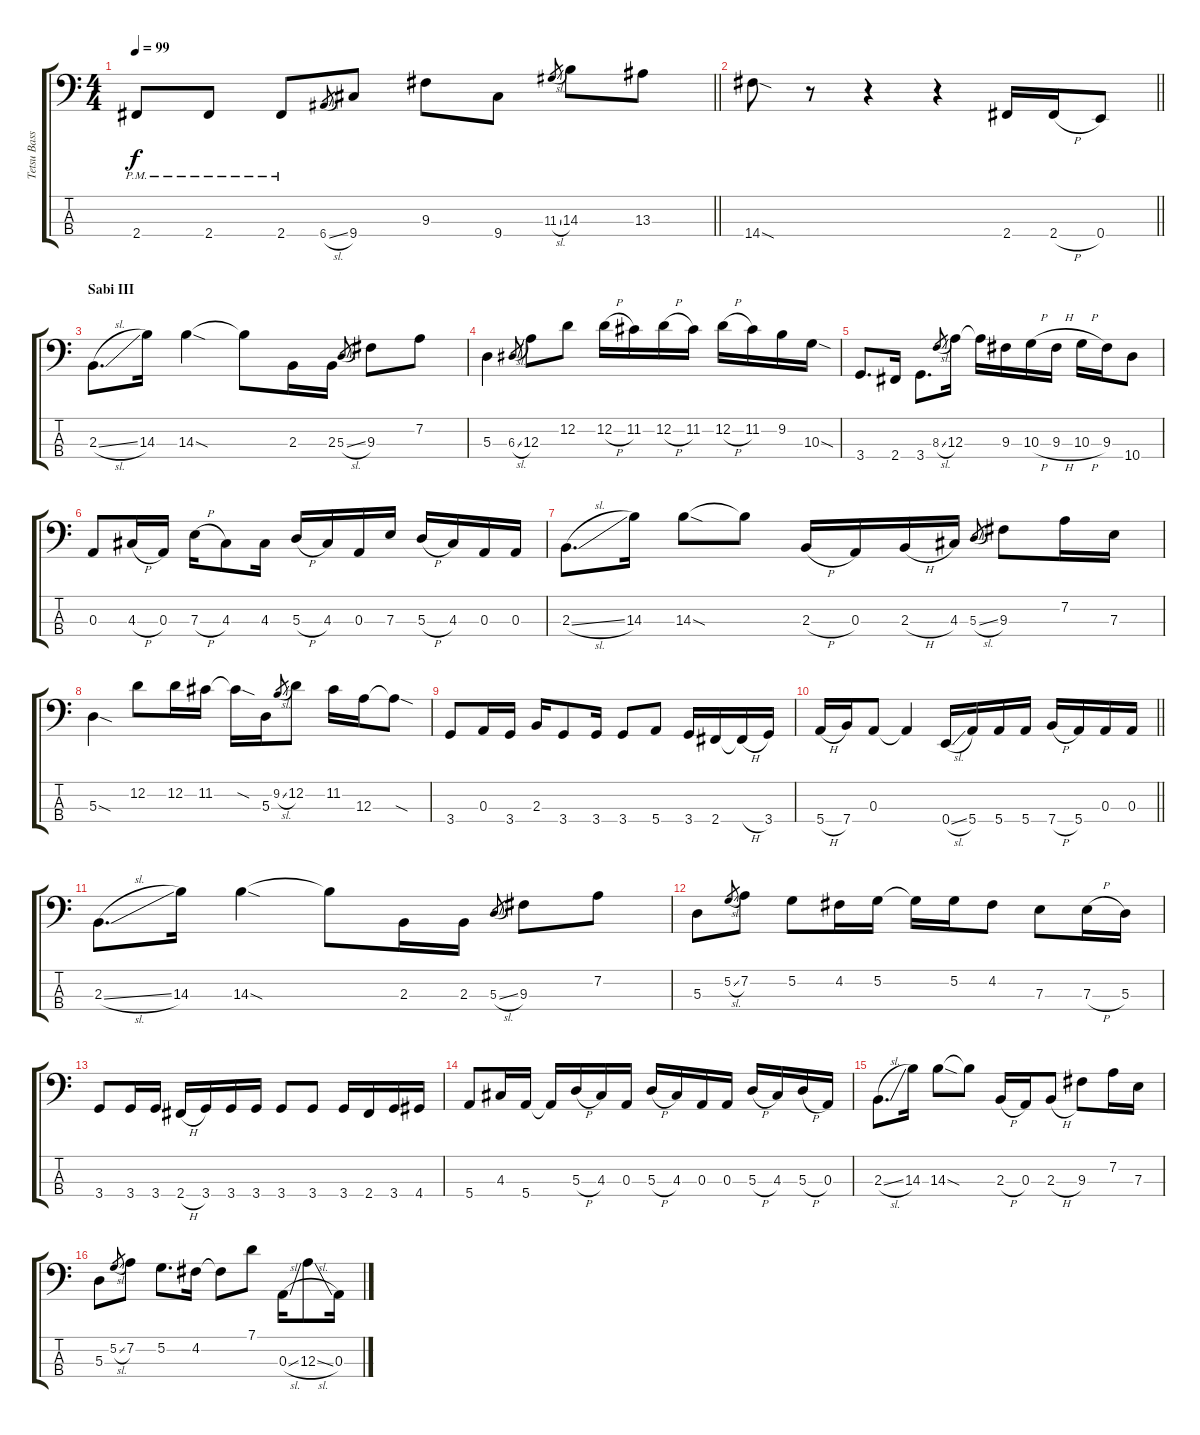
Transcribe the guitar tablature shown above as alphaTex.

\track ("Tetsu Bass" "Tetsu Bass") {instrument electricbassfinger}
\staff {score tabs}
\tuning (G2 D2 A1 E1) {hide}
\ts (4 4)
\tempo 99
\clef f4
\barLineRight lightlight
\ks c
2.4{pm}.8{dy f} 2.4{pm}.8 2.4{pm}.8 6.4{sl}.8{gr} 9.4.8 9.3.8 9.4.8 11.3{sl}.8{gr} 14.3.8 13.3.8 |
\barLineRight lightlight
14.4{sod}.8 r.8 r.4 r.4 2.4.16 2.4{h}.16 0.4.8 |
\section ("" "Sabi III")
2.3{sl}.8{d} 14.3.16 14.3{sod}.4 14.3{t}.8 2.3.16 2.3.16 5.3{sl}.8{gr} 9.3.8 7.2.8 |
5.3.4 6.3{sl}.8{gr} 12.3.8 12.2.8 12.2{h}.16 11.2.16 12.2{h}.16 11.2.16 12.2{h}.16 11.2.16 9.2.16 10.3{sod}.16 |
3.4.8{d} 2.4.16 3.4.8{d} 8.3{sl}.8{gr} 12.3.16 12.3{t}.16 9.3.16 10.3{h}.16 9.3{h}.16 10.3{h}.16 9.3.16 10.4.8 |
0.3.8 4.3{h}.16 0.3.16 7.3{h}.16 4.3.8 4.3.16 5.3{h}.16 4.3.16 0.3.16 7.3.16 5.3{h}.16 4.3.16 0.3.16 0.3.16 |
2.3{sl}.8{d} 14.3.16 14.3{sod}.8 14.3{t}.8 2.3{h}.16 0.3.16 2.3{h}.16 4.3.16 5.3{sl}.8{gr} 9.3.8 7.2.16 7.3.16 |
5.3{sod}.4 12.2.8 12.2.16 11.2.16 11.2{sod t}.16 5.3.16 9.2{sl}.8{gr} 12.2.8 11.2.16 12.3.16 12.3{sod t}.8 |
3.4.8 0.3.16 3.4.16 2.3.16 3.4.8 3.4.16 3.4.8 5.4.8 3.4.16 2.4.16 2.4{h t}.16 3.4.16 |
\barLineRight lightlight
5.4{h}.16 7.4.16 0.3.8 0.3{t}.4 0.4{sl}.16 5.4.16 5.4.16 5.4.16 7.4{h}.16 5.4.16 0.3.16 0.3.16 |
2.3{sl}.8{d} 14.3.16 14.3{sod}.4 14.3{t}.8 2.3.16 2.3.16 5.3{sl}.8{gr} 9.3.8 7.2.8 |
5.3.8 5.2{sl}.8{gr} 7.2.8 5.2.8 4.2.16 5.2.16 5.2{t}.16 5.2.16 4.2.8 7.3.8 7.3{h}.16 5.3.16 |
3.4.8 3.4.16 3.4.16 2.4{h}.16 3.4.16 3.4.16 3.4.16 3.4.8 3.4.8 3.4.16 2.4.16 3.4.16 4.4.16 |
5.4.8 4.3.16 5.4.16 5.4{t}.16 5.3{h}.16 4.3.16 0.3.16 5.3{h}.16 4.3.16 0.3.16 0.3.16 5.3{h}.16 4.3.16 5.3{h}.16 0.3.16 |
2.3{sl}.8{d} 14.3.16 14.3{sod}.8 14.3{t}.8 2.3{h}.16 0.3.16 2.3{h}.8 9.3.8 7.2.16 7.3.16 |
5.3.8 5.2{sl}.8{gr} 7.2.8 5.2.8{d} 4.2.16 4.2{t}.8 7.1.8 0.3{sl}.16 12.3{sl}.8 0.3.16
